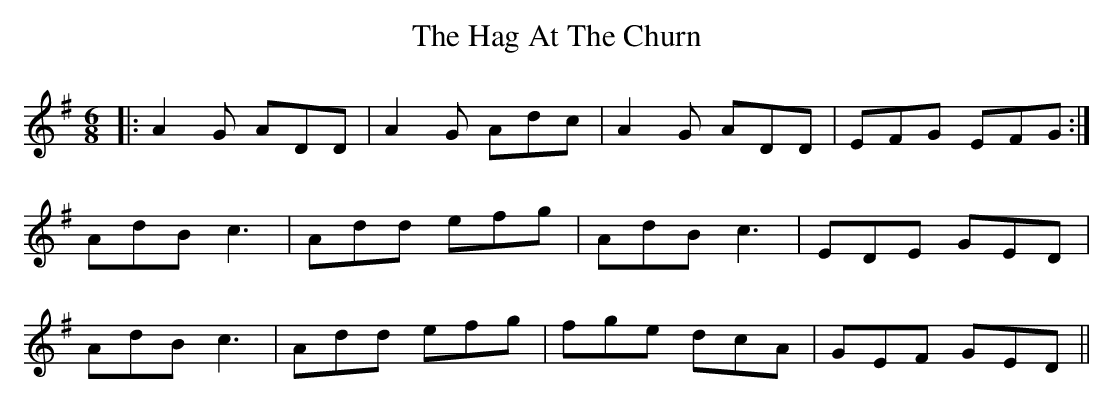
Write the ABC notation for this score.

X:1
T: The Hag At The Churn
M: 6/8
L: 1/8
K: Dmix
|:A2G ADD|A2G Adc|A2G ADD|EFG EFG:|
AdB c3|Add efg|AdB c3|EDE GED|
AdB c3|Add efg|fge dcA|GEF GED||
